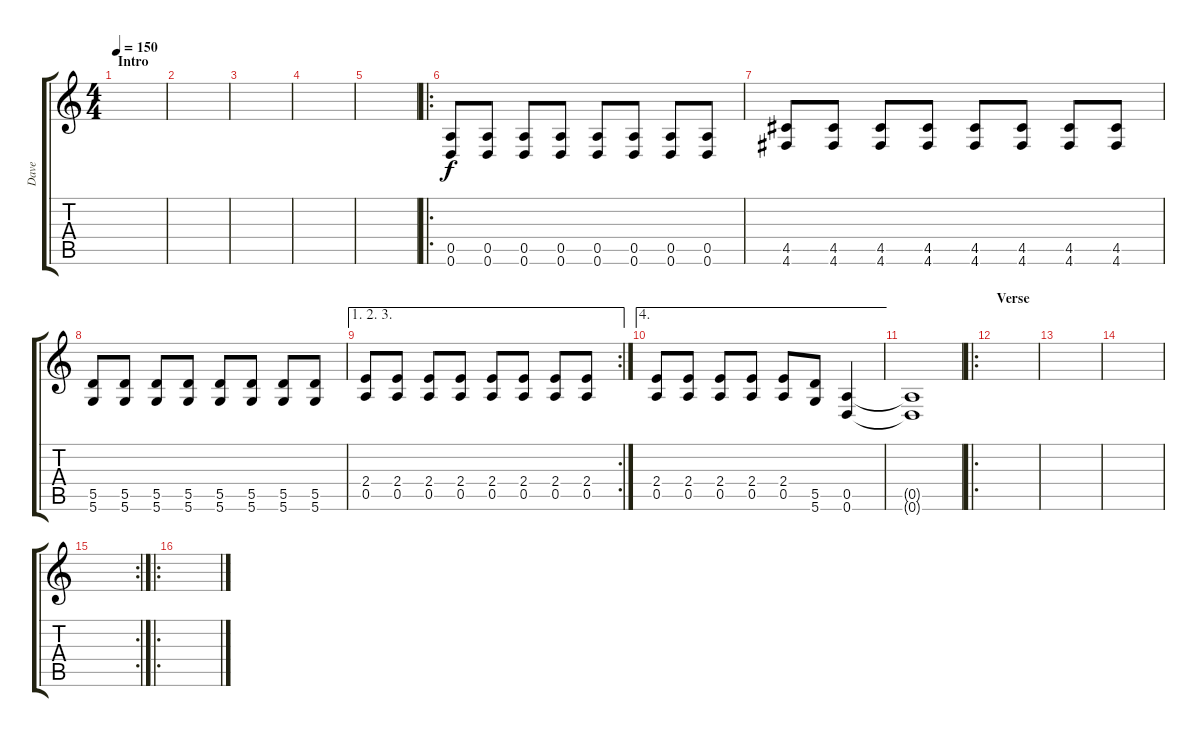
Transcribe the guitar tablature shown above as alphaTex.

\track ("Dave" "Dave") {instrument distortionguitar}
\staff {score tabs}
\tuning (E4 B3 G3 D3 A2 D2) {hide}
\ts (4 4)
\section ("" "Intro")
\tempo 150
\clef g2
\ks c
|
|
|
|
|
\ro
(0.5 0.6).8 (0.5 0.6).8 (0.5 0.6).8 (0.5 0.6).8 (0.5 0.6).8 (0.5 0.6).8 (0.5 0.6).8 (0.5 0.6).8 |
(4.5 4.6).8 (4.5 4.6).8 (4.5 4.6).8 (4.5 4.6).8 (4.5 4.6).8 (4.5 4.6).8 (4.5 4.6).8 (4.5 4.6).8 |
(5.5 5.6).8 (5.5 5.6).8 (5.5 5.6).8 (5.5 5.6).8 (5.5 5.6).8 (5.5 5.6).8 (5.5 5.6).8 (5.5 5.6).8 |
\ae (1 2 3)
\rc 2
(2.4 0.5).8 (2.4 0.5).8 (2.4 0.5).8 (2.4 0.5).8 (2.4 0.5).8 (2.4 0.5).8 (2.4 0.5).8 (2.4 0.5).8 |
\ae 4
(2.4 0.5).8 (2.4 0.5).8 (2.4 0.5).8 (2.4 0.5).8 (2.4 0.5).8 (5.5 5.6).8 (0.5 0.6).4 |
(0.5{t} 0.6{t}).1 |
\ro
\section ("" "Verse")
|
|
|
\rc 2
|
\ro
